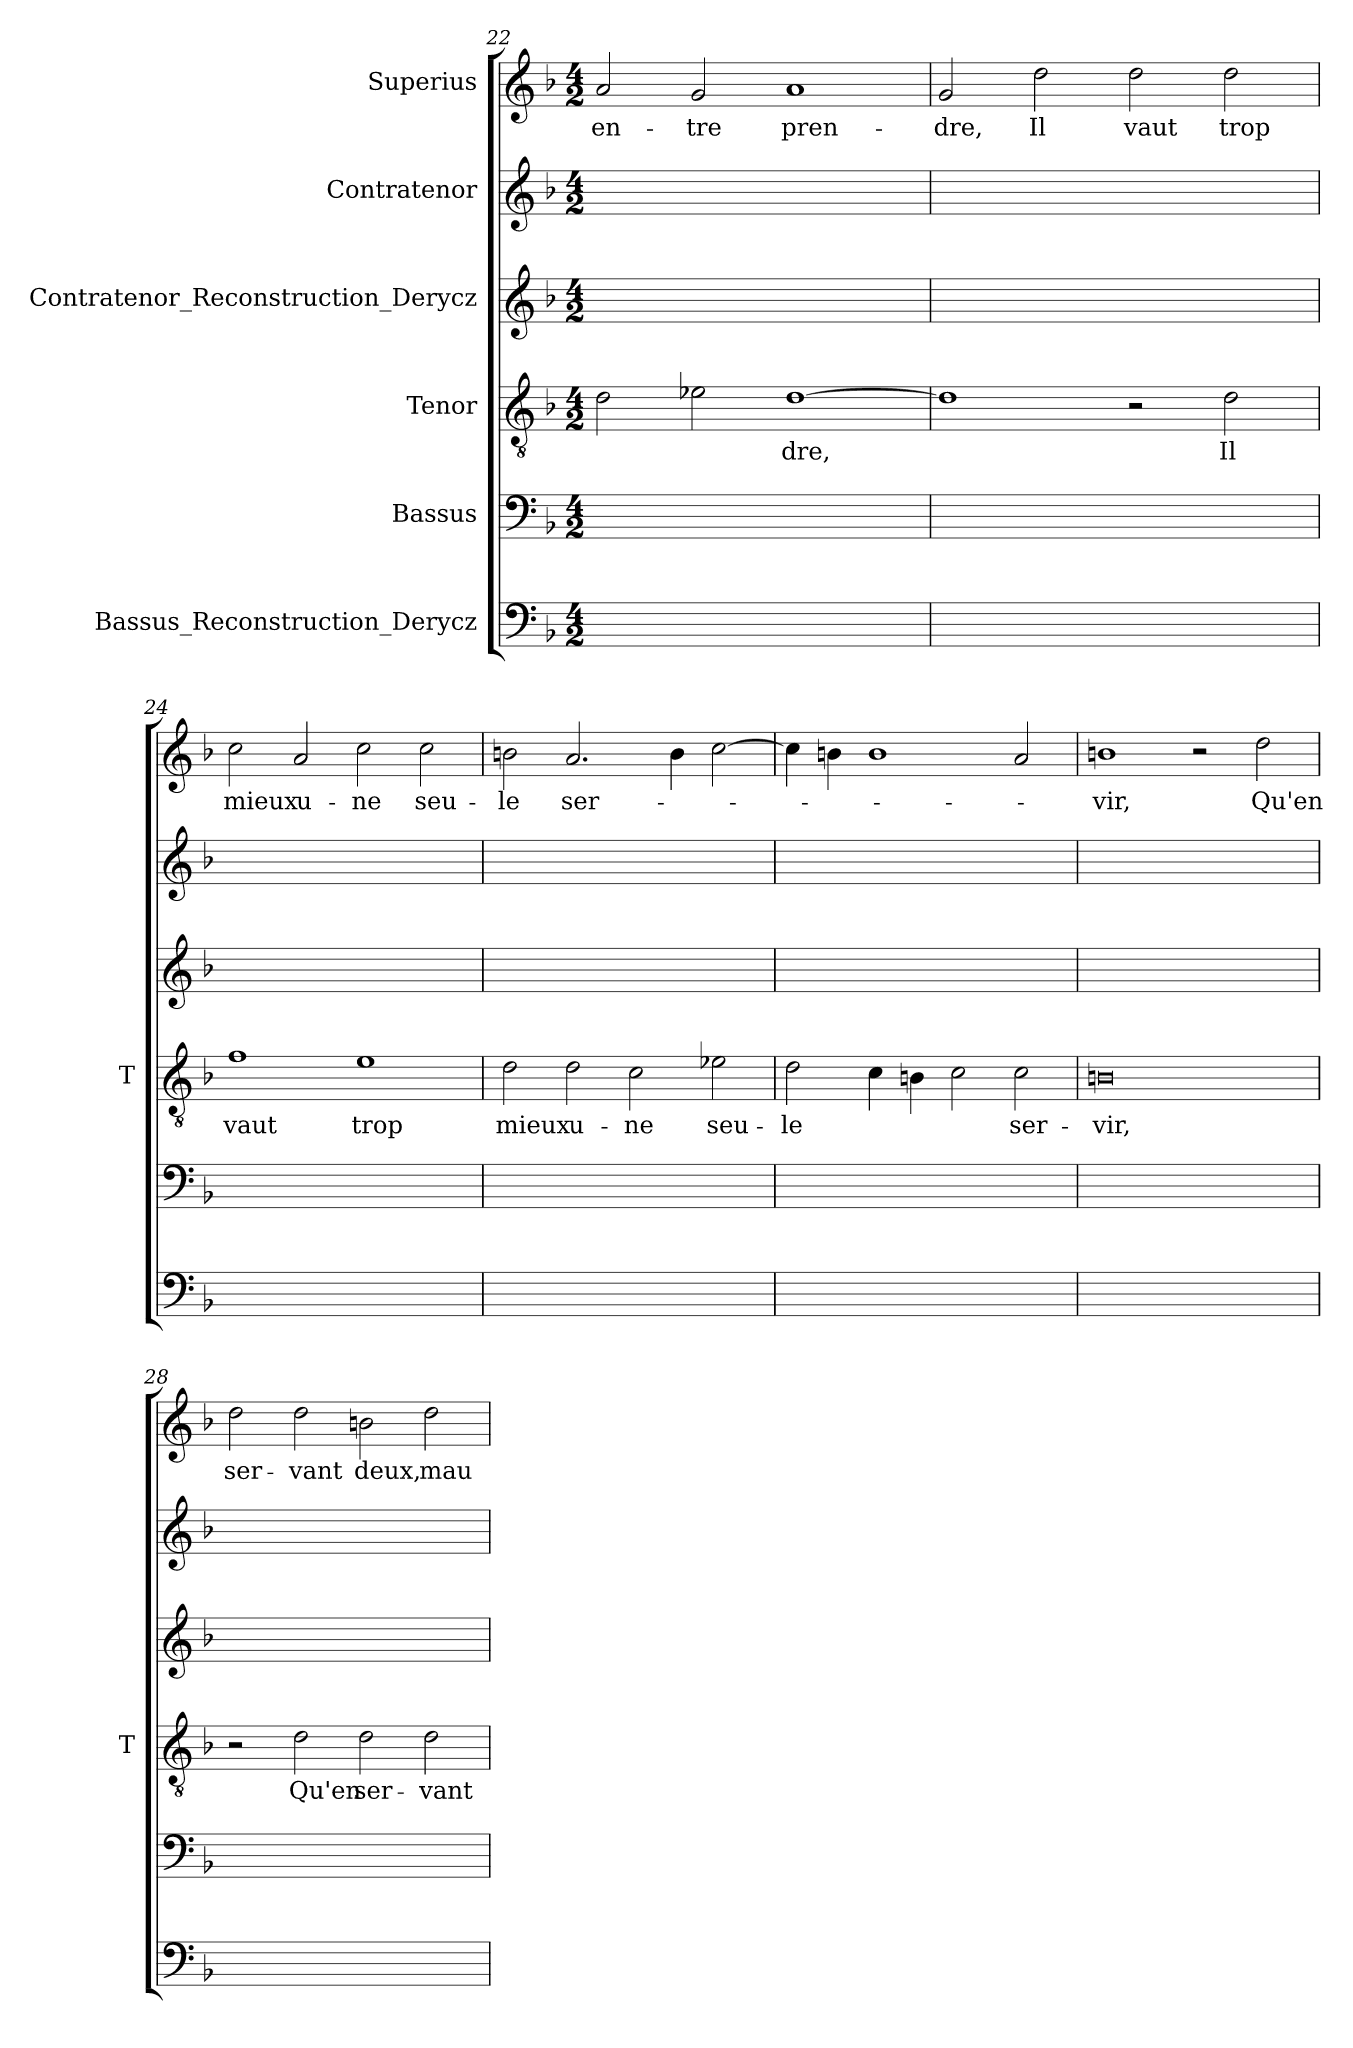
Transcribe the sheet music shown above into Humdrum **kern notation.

**kern	**kern	**kern	**text	**kern	**kern	**kern	**text
*part6	*part5	*part4	*part4	*part3	*part2	*part1	*part1
*staff6	*staff5	*staff4	*staff4	*staff3	*staff2	*staff1	*staff1
*I"Bassus_Reconstruction_Derycz	*I"Bassus	*I"Tenor	*	*I"Contratenor_Reconstruction_Derycz	*I"Contratenor	*I"Superius	*
*	*	*I'T	*	*	*	*	*
*clefF4	*clefF4	*clefGv2	*	*clefG2	*clefG2	*clefG2	*
*k[b-]	*k[b-]	*k[b-]	*	*k[b-]	*k[b-]	*k[b-]	*
*M4/2	*M4/2	*M4/2	*	*M4/2	*M4/2	*M4/2	*
=22	=22	=22	=22	=22	=22	=22	=22
0ryy	0ryy	2d	.	0ryy	0ryy	2a	en-
.	.	2e-X	.	.	.	2g	-tre
.	.	[1d	-dre,	.	.	1a	pren-
=23	=23	=23	=23	=23	=23	=23	=23
0ryy	0ryy	1d]	.	0ryy	0ryy	2g	-dre,
.	.	.	.	.	.	2dd	-Il
.	.	2r	.	.	.	2dd	-vaut
.	.	2d	-Il	.	.	2dd	-trop
=24	=24	=24	=24	=24	=24	=24	=24
0ryy	0ryy	1f	-vaut	0ryy	0ryy	2cc	-mieux
.	.	.	.	.	.	2a	u-
.	.	1e	-trop	.	.	2cc	-ne
.	.	.	.	.	.	2cc	seu-
=25	=25	=25	=25	=25	=25	=25	=25
0ryy	0ryy	2d	-mieux	0ryy	0ryy	2b	-le
.	.	2d	u-	.	.	2.a	ser-
.	.	2c	-ne	.	.	.	.
.	.	.	.	.	.	4b	.
.	.	2e-X	seu-	.	.	[2cc	.
=26	=26	=26	=26	=26	=26	=26	=26
0ryy	0ryy	2d	-le	0ryy	0ryy	4cc]	.
.	.	.	.	.	.	4b	.
.	.	4c	.	.	.	1b	.
.	.	4B	.	.	.	.	.
.	.	2c	.	.	.	.	.
.	.	2c	ser-	.	.	2a	.
=27	=27	=27	=27	=27	=27	=27	=27
0ryy	0ryy	0B	-vir,	0ryy	0ryy	1b	-vir,
.	.	.	.	.	.	2r	.
.	.	.	.	.	.	2dd	-Qu'en
=28	=28	=28	=28	=28	=28	=28	=28
0ryy	0ryy	2r	.	0ryy	0ryy	2dd	ser-
.	.	2d	-Qu'en	.	.	2dd	-vant
.	.	2d	ser-	.	.	2b	-deux,
.	.	2d	-vant	.	.	2dd	mau-
=	=	=	=	=	=	=	=
*-	*-	*-	*-	*-	*-	*-	*-
